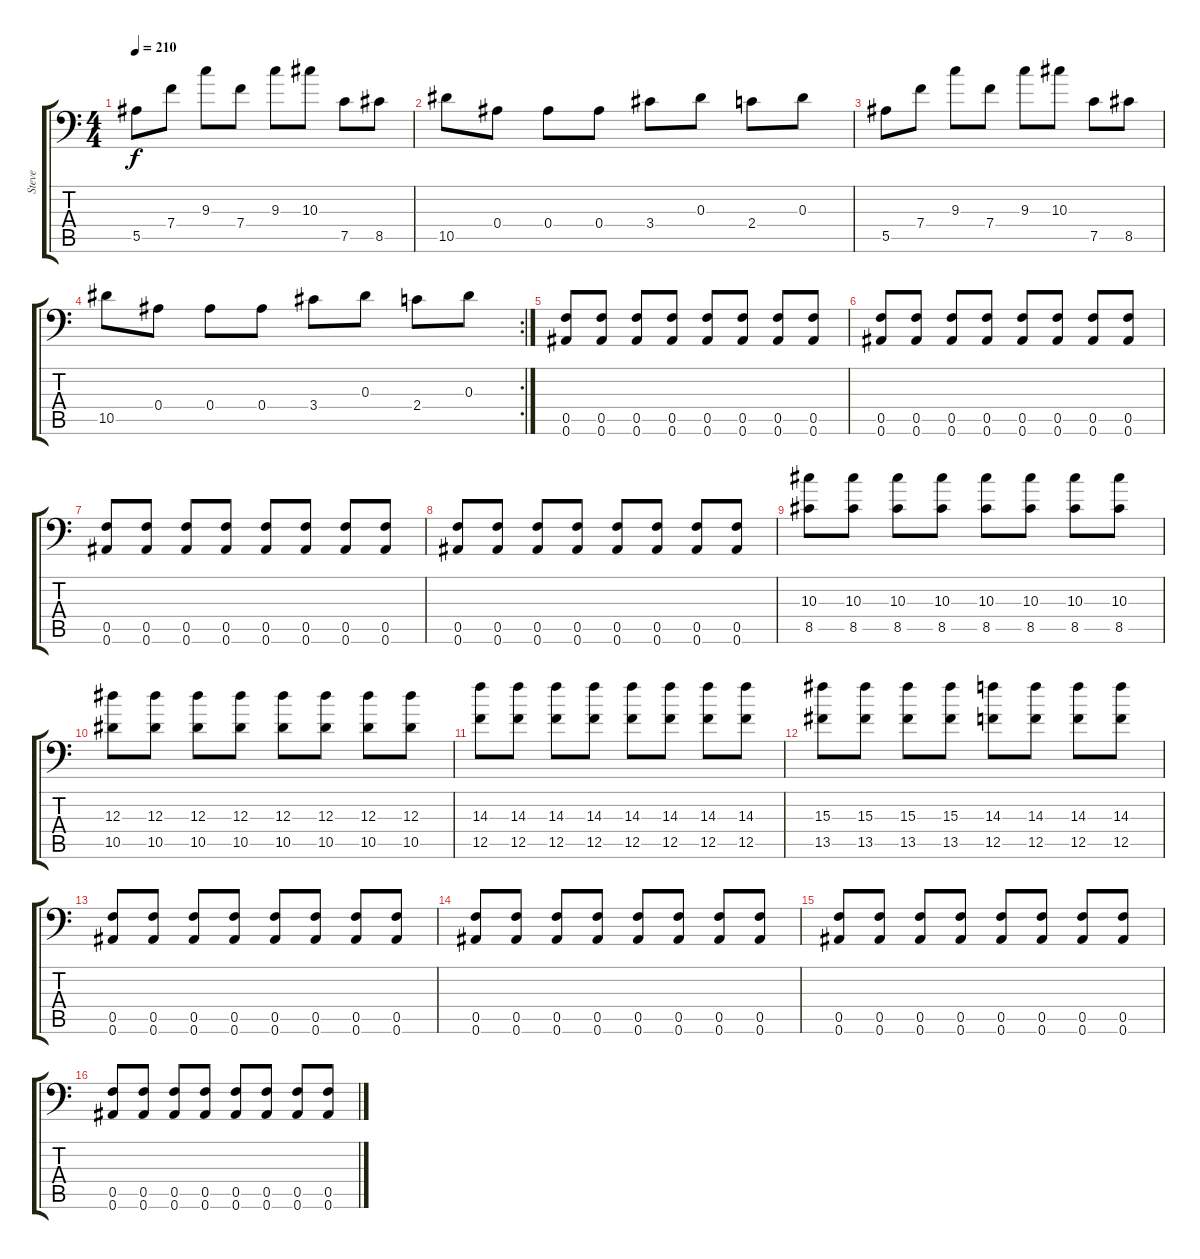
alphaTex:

\track ("Steve" "Steve") {instrument distortionguitar}
\staff {score tabs}
\tuning (C4 G3 Eb3 Bb2 F2 Bb1) {hide}
\ts (4 4)
\tempo 210
\clef f4
\ks c
5.5.8{dy f} 7.4.8 9.3.8 7.4.8 9.3.8 10.3.8 7.5.8 8.5.8 |
10.5.8 0.4.8 0.4.8 0.4.8 3.4.8 0.3.8 2.4.8 0.3.8 |
5.5.8 7.4.8 9.3.8 7.4.8 9.3.8 10.3.8 7.5.8 8.5.8 |
\rc 2
10.5.8 0.4.8 0.4.8 0.4.8 3.4.8 0.3.8 2.4.8 0.3.8 |
(0.5 0.6).8 (0.5 0.6).8 (0.5 0.6).8 (0.5 0.6).8 (0.5 0.6).8 (0.5 0.6).8 (0.5 0.6).8 (0.5 0.6).8 |
(0.5 0.6).8 (0.5 0.6).8 (0.5 0.6).8 (0.5 0.6).8 (0.5 0.6).8 (0.5 0.6).8 (0.5 0.6).8 (0.5 0.6).8 |
(0.5 0.6).8 (0.5 0.6).8 (0.5 0.6).8 (0.5 0.6).8 (0.5 0.6).8 (0.5 0.6).8 (0.5 0.6).8 (0.5 0.6).8 |
(0.5 0.6).8 (0.5 0.6).8 (0.5 0.6).8 (0.5 0.6).8 (0.5 0.6).8 (0.5 0.6).8 (0.5 0.6).8 (0.5 0.6).8 |
(10.3 8.5).8 (10.3 8.5).8 (10.3 8.5).8 (10.3 8.5).8 (10.3 8.5).8 (10.3 8.5).8 (10.3 8.5).8 (10.3 8.5).8 |
(12.3 10.5).8 (12.3 10.5).8 (12.3 10.5).8 (12.3 10.5).8 (12.3 10.5).8 (12.3 10.5).8 (12.3 10.5).8 (12.3 10.5).8 |
(14.3 12.5).8 (14.3 12.5).8 (14.3 12.5).8 (14.3 12.5).8 (14.3 12.5).8 (14.3 12.5).8 (14.3 12.5).8 (14.3 12.5).8 |
(15.3 13.5).8 (15.3 13.5).8 (15.3 13.5).8 (15.3 13.5).8 (14.3 12.5).8 (14.3 12.5).8 (14.3 12.5).8 (14.3 12.5).8 |
(0.5 0.6).8 (0.5 0.6).8 (0.5 0.6).8 (0.5 0.6).8 (0.5 0.6).8 (0.5 0.6).8 (0.5 0.6).8 (0.5 0.6).8 |
(0.5 0.6).8 (0.5 0.6).8 (0.5 0.6).8 (0.5 0.6).8 (0.5 0.6).8 (0.5 0.6).8 (0.5 0.6).8 (0.5 0.6).8 |
(0.5 0.6).8 (0.5 0.6).8 (0.5 0.6).8 (0.5 0.6).8 (0.5 0.6).8 (0.5 0.6).8 (0.5 0.6).8 (0.5 0.6).8 |
(0.5 0.6).8 (0.5 0.6).8 (0.5 0.6).8 (0.5 0.6).8 (0.5 0.6).8 (0.5 0.6).8 (0.5 0.6).8 (0.5 0.6).8
